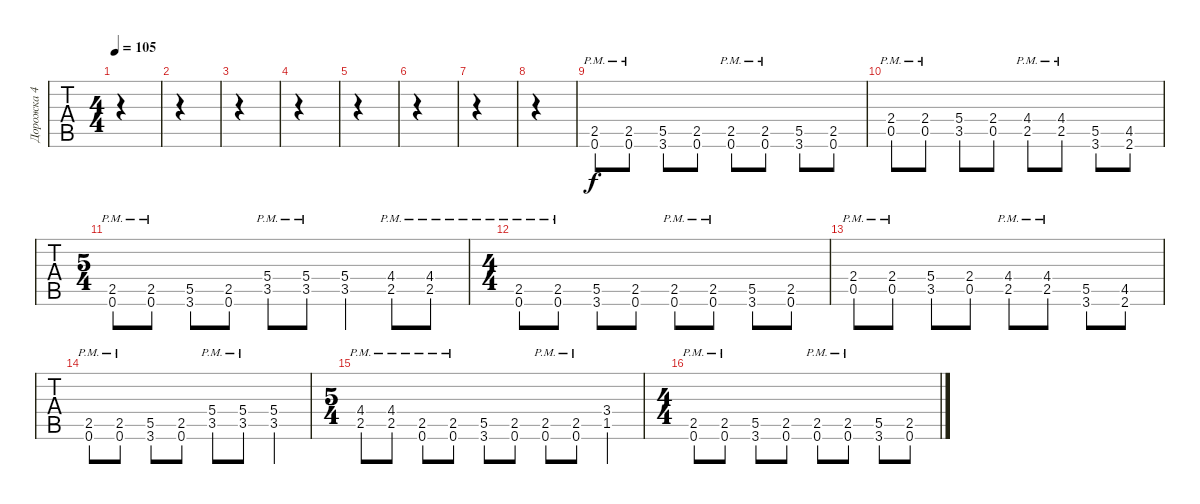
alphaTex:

\track ("Дорожка 4" "Дорожка 4") {instrument distortionguitar}
\staff {tabs}
\tuning (E4 B3 G3 D3 A2 E2) {hide}
\ts (4 4)
\tempo 105
\clef g2
\ks c
|
|
|
|
|
|
|
|
(2.5{pm} 0.6{pm}).8 (2.5{pm} 0.6{pm}).8 (5.5 3.6).8 (2.5 0.6).8 (2.5{pm} 0.6{pm}).8 (2.5{pm} 0.6{pm}).8 (5.5 3.6).8 (2.5 0.6).8 |
(2.4{pm} 0.5{pm}).8 (2.4{pm} 0.5{pm}).8 (5.4 3.5).8 (2.4 0.5).8 (4.4{pm} 2.5{pm}).8 (4.4{pm} 2.5{pm}).8 (5.5 3.6).8 (4.5 2.6).8 |
\ts (5 4)
(2.5{pm} 0.6{pm}).8 (2.5{pm} 0.6{pm}).8 (5.5 3.6).8 (2.5 0.6).8 (5.4{pm} 3.5{pm}).8 (5.4{pm} 3.5{pm}).8 (5.4 3.5).4 (4.4{pm} 2.5{pm}).8 (4.4{pm} 2.5{pm}).8 |
\ts (4 4)
(2.5{pm} 0.6{pm}).8 (2.5{pm} 0.6{pm}).8 (5.5 3.6).8 (2.5 0.6).8 (2.5{pm} 0.6{pm}).8 (2.5{pm} 0.6{pm}).8 (5.5 3.6).8 (2.5 0.6).8 |
(2.4{pm} 0.5{pm}).8 (2.4{pm} 0.5{pm}).8 (5.4 3.5).8 (2.4 0.5).8 (4.4{pm} 2.5{pm}).8 (4.4{pm} 2.5{pm}).8 (5.5 3.6).8 (4.5 2.6).8 |
(2.5{pm} 0.6{pm}).8 (2.5{pm} 0.6{pm}).8 (5.5 3.6).8 (2.5 0.6).8 (5.4{pm} 3.5{pm}).8 (5.4{pm} 3.5{pm}).8 (5.4 3.5).4 |
\ts (5 4)
(4.4{pm} 2.5{pm}).8 (4.4{pm} 2.5{pm}).8 (2.5{pm} 0.6{pm}).8 (2.5{pm} 0.6{pm}).8 (5.5 3.6).8 (2.5 0.6).8 (2.5{pm} 0.6{pm}).8 (2.5{pm} 0.6{pm}).8 (3.4 1.5).4 |
\ts (4 4)
(2.5{pm} 0.6{pm}).8 (2.5{pm} 0.6{pm}).8 (5.5 3.6).8 (2.5 0.6).8 (2.5{pm} 0.6{pm}).8 (2.5{pm} 0.6{pm}).8 (5.5 3.6).8 (2.5 0.6).8
